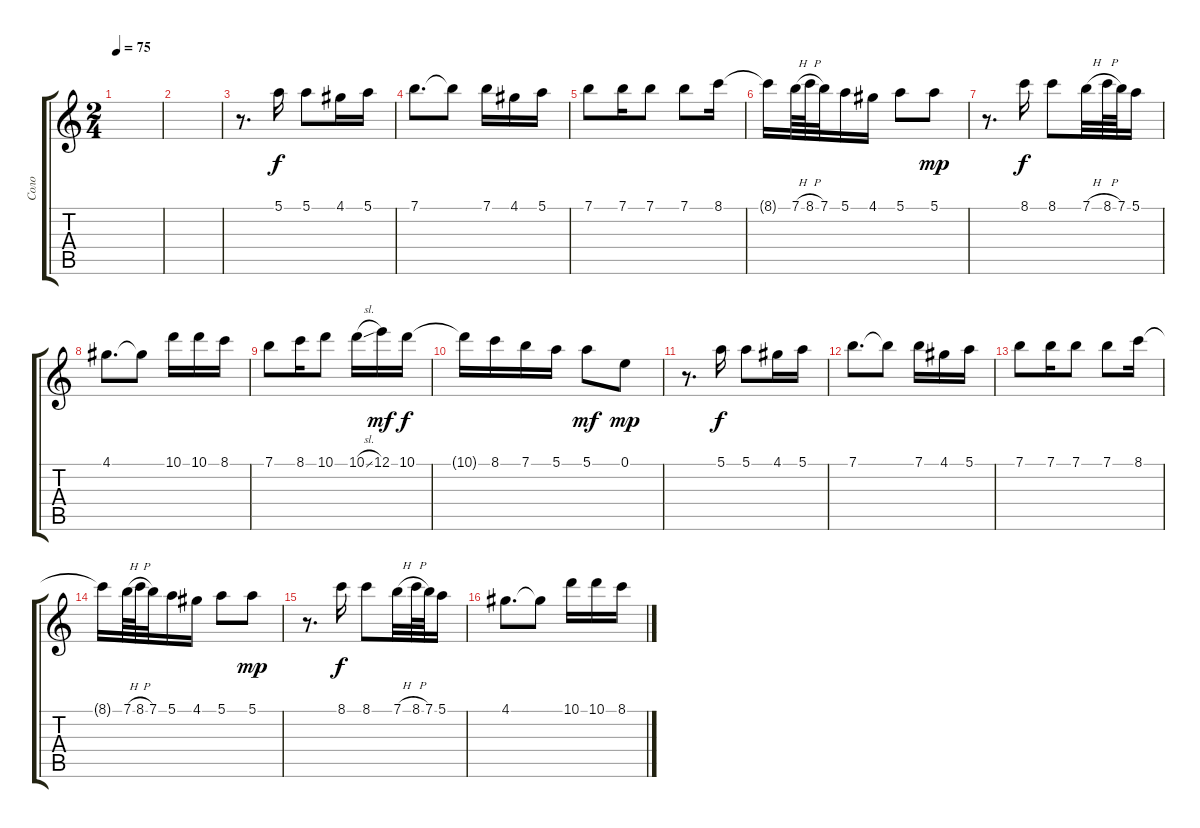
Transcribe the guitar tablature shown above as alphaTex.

\track ("Соло" "Соло") {instrument acousticguitarsteel}
\staff {score tabs}
\tuning (E4 B3 G3 D3 A2 E2) {hide}
\ts (2 4)
\tempo 75
\clef g2
\ks c
|
|
r.8{d} 5.1.16 5.1.8 4.1.16 5.1.16 |
7.1.8{d} 7.1{t}.8 7.1.16 4.1.16 5.1.16 |
7.1.8 7.1.16 7.1.8 7.1.8 8.1.16 |
8.1{t}.16 7.1{h}.64 8.1{h}.64 7.1.32 5.1.16 4.1.16 5.1.8 5.1.8{dy mp} |
r.8{d} 8.1.16{dy f} 8.1.8 7.1{h}.32 8.1{h}.64 7.1.64 5.1.16 |
4.1.8{d} 4.1{t}.8 10.1.16 10.1.16 8.1.16 |
7.1.8 8.1.16 10.1.8 10.1{sl}.16 12.1.16{dy mf} 10.1.16{dy f} |
10.1{t}.16 8.1.16 7.1.16 5.1.16 5.1.8{dy mf} 0.1.8{dy mp} |
r.8{d} 5.1.16{dy f} 5.1.8 4.1.16 5.1.16 |
7.1.8{d} 7.1{t}.8 7.1.16 4.1.16 5.1.16 |
7.1.8 7.1.16 7.1.8 7.1.8 8.1.16 |
8.1{t}.16 7.1{h}.64 8.1{h}.64 7.1.32 5.1.16 4.1.16 5.1.8 5.1.8{dy mp} |
r.8{d} 8.1.16{dy f} 8.1.8 7.1{h}.32 8.1{h}.64 7.1.64 5.1.16 |
4.1.8{d} 4.1{t}.8 10.1.16 10.1.16 8.1.16
